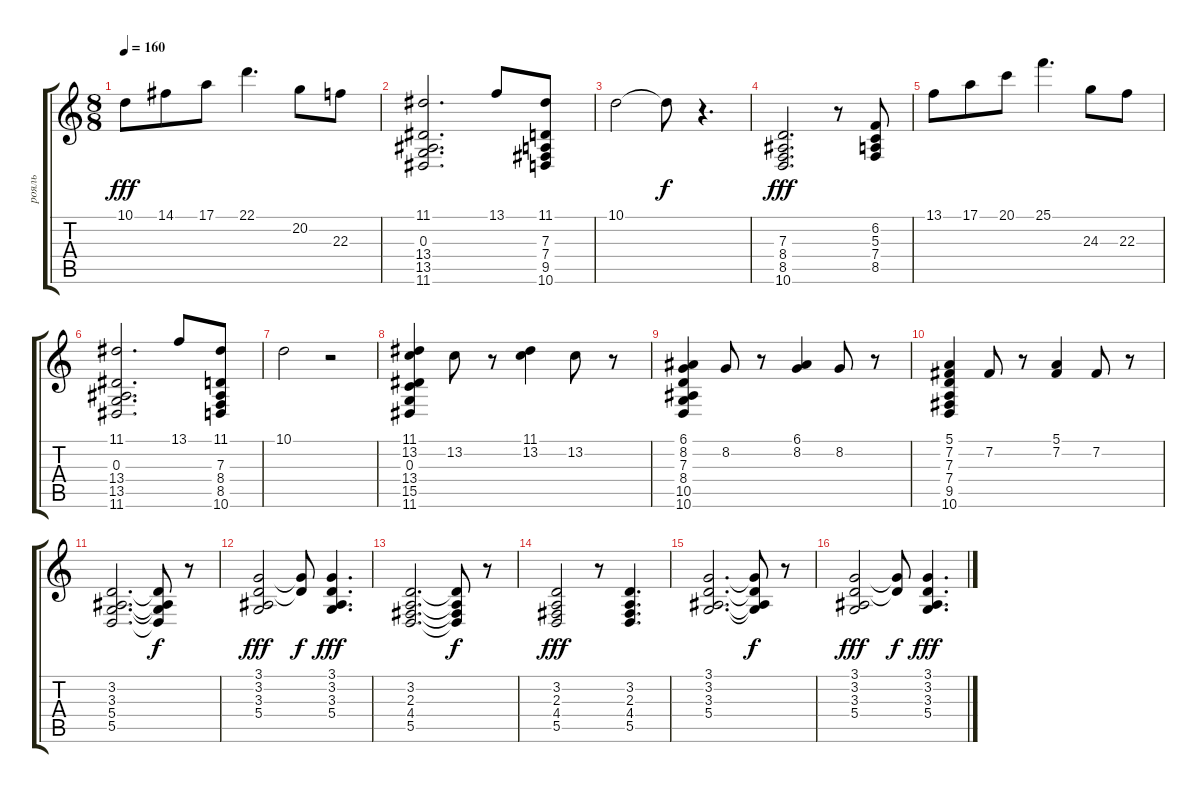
\track ("рояль" "рояль") {instrument brightacousticpiano}
\staff {score tabs}
\tuning (E4 B3 G3 D3 A2 E2) {hide}
\ts (8 8)
\tempo 160
\clef g2
\ks c
10.1.8{dy fff} 14.1.8 17.1.8 22.1.4{d} 20.2.8 22.3.8 |
(11.1 0.3 13.4 13.5 11.6).2{d} 13.1.8 (11.1 7.3 7.4 9.5 10.6).8 |
10.1.2 10.1{t}.8{dy f} r.4{d} |
(7.3 8.4 8.5 10.6).2{d dy fff} r.8 (6.2 5.3 7.4 8.5).8 |
13.1.8 17.1.8 20.1.8 25.1.4{d} 24.3.8 22.3.8 |
(11.1 0.3 13.4 13.5 11.6).2{d} 13.1.8 (11.1 7.3 8.4 8.5 10.6).8 |
10.1.2 r.2 |
(11.1 13.2 0.3 13.4 15.5 11.6).4 13.2.8 r.8 (11.1 13.2).4 13.2.8 r.8 |
(6.1 8.2 7.3 8.4 10.5 10.6).4 8.2.8 r.8 (6.1 8.2).4 8.2.8 r.8 |
(5.1 7.2 7.3 7.4 9.5 10.6).4 7.2.8 r.8 (5.1 7.2).4 7.2.8 r.8 |
(3.2 3.3 5.4 5.5).2{d} (3.2{t} 3.3{t} 5.4{t} 5.5{t}).8{dy f} r.8 |
(3.1 3.2 3.3 5.4).2{dy fff} (3.1{t} 3.2{t}).8{dy f} (3.1 3.2 3.3 5.4).4{d dy fff} |
(3.2 2.3 4.4 5.5).2{d} (3.2{t} 2.3{t} 4.4{t} 5.5{t}).8{dy f} r.8 |
(3.2 2.3 4.4 5.5).2{dy fff} r.8 (3.2 2.3 4.4 5.5).4{d} |
(3.1 3.2 3.3 5.4).2{d} (3.1{t} 3.2{t} 3.3{t} 5.4{t}).8{dy f} r.8 |
(3.1 3.2 3.3 5.4).2{dy fff} (3.1{t} 3.2{t}).8{dy f} (3.1 3.2 3.3 5.4).4{d dy fff}
